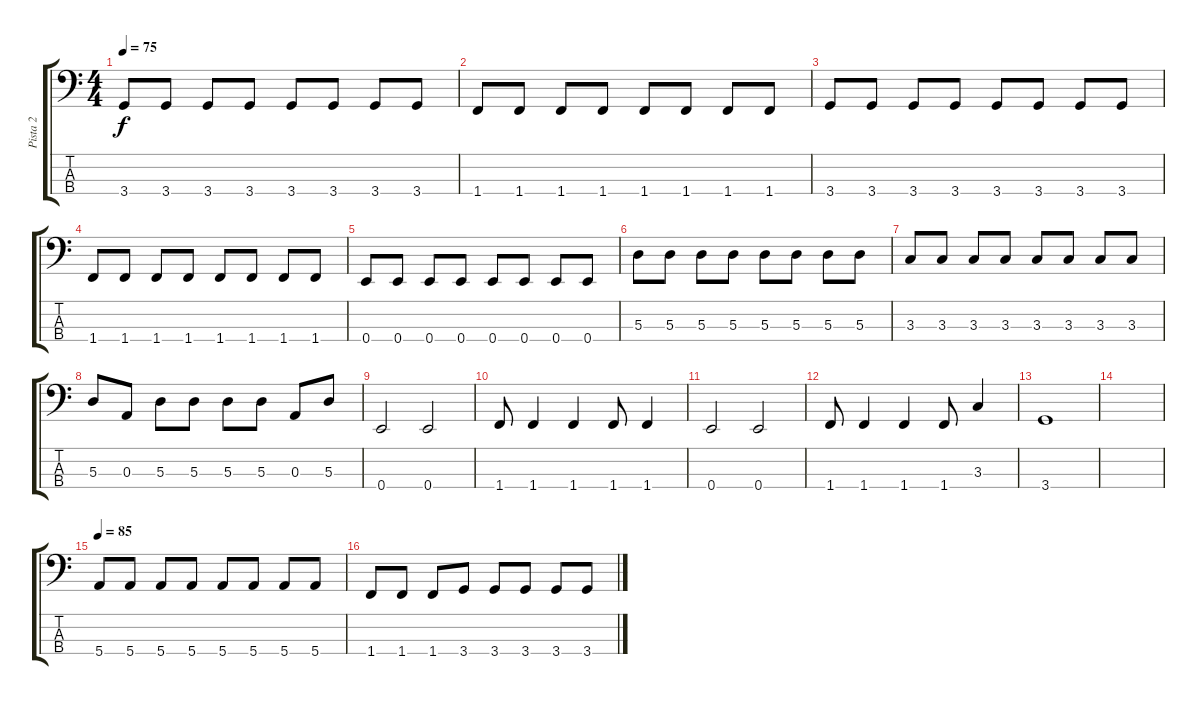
\track ("Pista 2" "Pista 2") {instrument electricbassfinger}
\staff {score tabs}
\tuning (G2 D2 A1 E1) {hide}
\ts (4 4)
\tempo 75
\clef f4
\ks c
3.4.8{dy f} 3.4.8 3.4.8 3.4.8 3.4.8 3.4.8 3.4.8 3.4.8 |
1.4.8 1.4.8 1.4.8 1.4.8 1.4.8 1.4.8 1.4.8 1.4.8 |
3.4.8 3.4.8 3.4.8 3.4.8 3.4.8 3.4.8 3.4.8 3.4.8 |
1.4.8 1.4.8 1.4.8 1.4.8 1.4.8 1.4.8 1.4.8 1.4.8 |
0.4.8 0.4.8 0.4.8 0.4.8 0.4.8 0.4.8 0.4.8 0.4.8 |
5.3.8 5.3.8 5.3.8 5.3.8 5.3.8 5.3.8 5.3.8 5.3.8 |
3.3.8 3.3.8 3.3.8 3.3.8 3.3.8 3.3.8 3.3.8 3.3.8 |
5.3.8 0.3.8 5.3.8 5.3.8 5.3.8 5.3.8 0.3.8 5.3.8 |
0.4.2 0.4.2 |
1.4.8 1.4.4 1.4.4 1.4.8 1.4.4 |
0.4.2 0.4.2 |
1.4.8 1.4.4 1.4.4 1.4.8 3.3.4 |
3.4.1 |
|
\tempo 85
5.4.8 5.4.8 5.4.8 5.4.8 5.4.8 5.4.8 5.4.8 5.4.8 |
1.4.8 1.4.8 1.4.8 3.4.8 3.4.8 3.4.8 3.4.8 3.4.8
